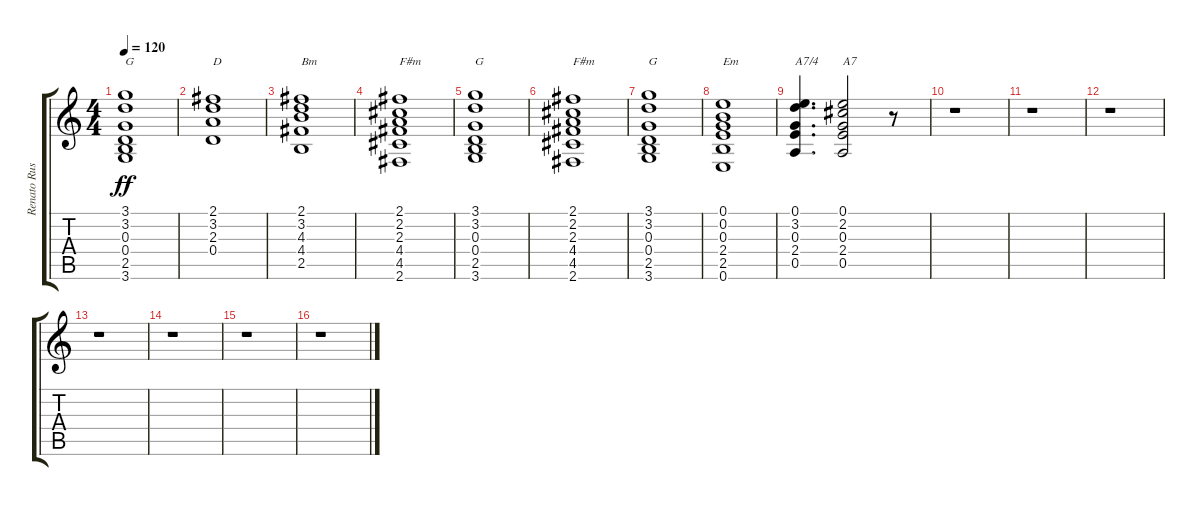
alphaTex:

\track ("Renato Russo (Teclado Solo)" "Renato Rus") {instrument acousticguitarsteel}
\staff {score tabs}
\tuning (E4 B3 G3 D3 A2 E2) {hide}
\ts (4 4)
\tempo 120
\clef g2
\ks c
(3.1 3.2 0.3 0.4 2.5 3.6).1{txt "G" dy ff} |
(2.1 3.2 2.3 0.4).1{txt "D"} |
(2.1 3.2 4.3 4.4 2.5).1{txt "Bm"} |
(2.1 2.2 2.3 4.4 4.5 2.6).1{txt "F#m"} |
(3.1 3.2 0.3 0.4 2.5 3.6).1{txt "G"} |
(2.1 2.2 2.3 4.4 4.5 2.6).1{txt "F#m"} |
(3.1 3.2 0.3 0.4 2.5 3.6).1{txt "G"} |
(0.1 0.2 0.3 2.4 2.5 0.6).1{txt "Em"} |
(0.1 3.2 0.3 2.4 0.5).4{d txt "A7/4"} (0.1 2.2 0.3 2.4 0.5).2{txt "A7"} r.8 |
r.1 |
r.1 |
r.1 |
r.1 |
r.1 |
r.1 |
r.1
